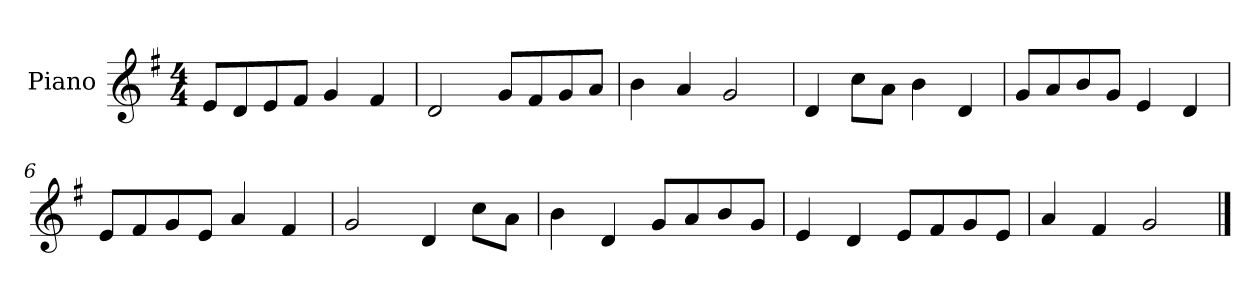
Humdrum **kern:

**kern
*part1
*staff1
*I"Piano
*I'P-no
*clefG2
*k[f#]
*M4/4
*MM90
=1
8e/L
8d/
8e/
8f#/J
4g/
4f#/
=2
2d/
8g/L
8f#/
8g/
8a/J
=3
4b\
4a/
2g/
=4
4d/
8cc\L
8a\J
4b\
4d/
=5
8g/L
8a/
8b/
8g/J
4e/
4d/
=6
8e/L
8f#/
8g/
8e/J
4a/
4f#/
=7
2g/
4d/
8cc\L
8a\J
!!LO:LB:g=z
=8
4b\
4d/
8g/L
8a/
8b/
8g/J
=9
4e/
4d/
8e/L
8f#/
8g/
8e/J
=10
4a/
4f#/
2g/
==
*-
